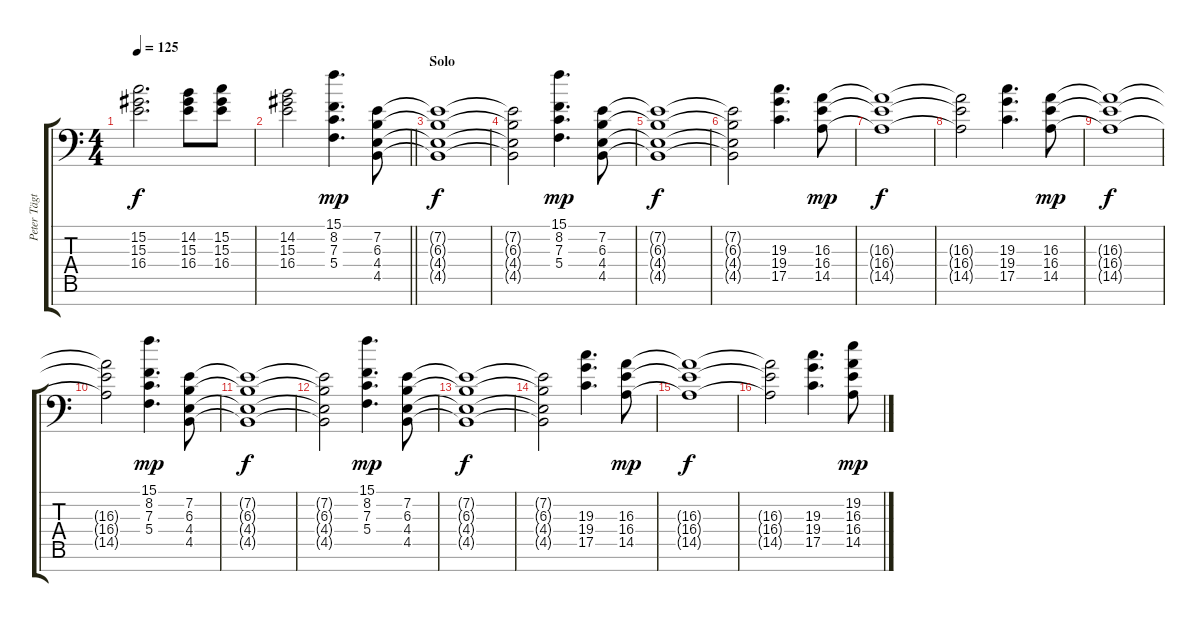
\track ("Peter Tägtgren (Keyboard I)" "Peter Tägt") {instrument choiraahs}
\staff {score tabs}
\tuning (D4 A3 F3 C3 G2 D2 A1) {hide}
\ts (4 4)
\tempo 125
\clef f4
\ks c
(15.2 15.3 16.4).2{d dy f} (14.2 15.3 16.4).8 (15.2 15.3 16.4).8 |
\barLineRight lightlight
(14.2 15.3 16.4).2 (15.1 8.2 7.3 5.4).4{d dy mp} (7.2 6.3 4.4 4.5).8 |
\section ("" "Solo")
(7.2{t} 6.3{t} 4.4{t} 4.5{t}).1{dy f} |
(7.2{t} 6.3{t} 4.4{t} 4.5{t}).2 (15.1 8.2 7.3 5.4).4{d dy mp} (7.2 6.3 4.4 4.5).8 |
(7.2{t} 6.3{t} 4.4{t} 4.5{t}).1{dy f} |
(7.2{t} 6.3{t} 4.4{t} 4.5{t}).2 (19.3 19.4 17.5).4{d} (16.3 16.4 14.5).8{dy mp} |
(16.3{t} 16.4{t} 14.5{t}).1{dy f} |
(16.3{t} 16.4{t} 14.5{t}).2 (19.3 19.4 17.5).4{d} (16.3 16.4 14.5).8{dy mp} |
(16.3{t} 16.4{t} 14.5{t}).1{dy f} |
(16.3{t} 16.4{t} 14.5{t}).2 (15.1 8.2 7.3 5.4).4{d dy mp} (7.2 6.3 4.4 4.5).8 |
(7.2{t} 6.3{t} 4.4{t} 4.5{t}).1{dy f} |
(7.2{t} 6.3{t} 4.4{t} 4.5{t}).2 (15.1 8.2 7.3 5.4).4{d dy mp} (7.2 6.3 4.4 4.5).8 |
(7.2{t} 6.3{t} 4.4{t} 4.5{t}).1{dy f} |
(7.2{t} 6.3{t} 4.4{t} 4.5{t}).2 (19.3 19.4 17.5).4{d} (16.3 16.4 14.5).8{dy mp} |
(16.3{t} 16.4{t} 14.5{t}).1{dy f} |
(16.3{t} 16.4{t} 14.5{t}).2 (19.3 19.4 17.5).4{d} (19.2 16.3 16.4 14.5).8{dy mp}
